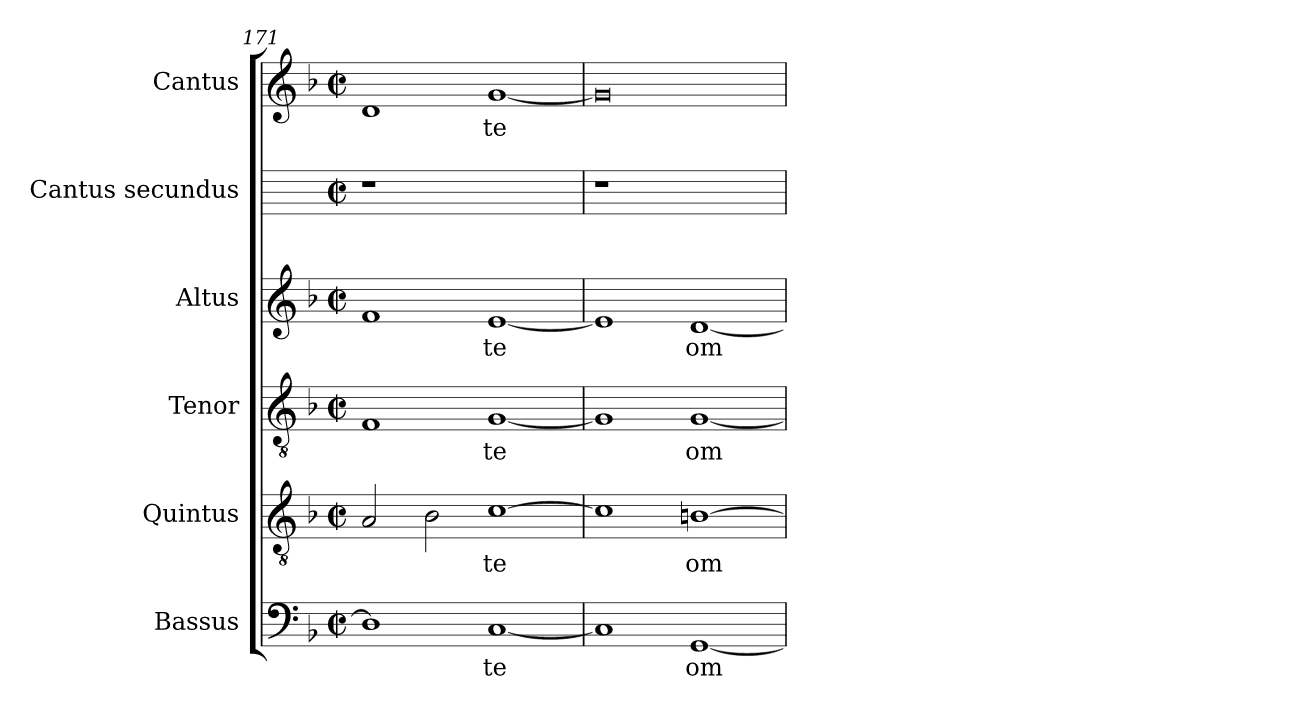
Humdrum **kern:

**kern	**text	**kern	**text	**kern	**text	**kern	**text	**kern	**kern	**text
*part6	*part6	*part5	*part5	*part4	*part4	*part3	*part3	*part2	*part1	*part1
*staff6	*staff6	*staff5	*staff5	*staff4	*staff4	*staff3	*staff3	*staff2	*staff1	*staff1
*I"Bassus	*	*I"Quintus	*	*I"Tenor	*	*I"Altus	*	*I"Cantus  secundus	*I"Cantus	*
*I'B	*	*I'Q	*	*I'T	*	*I'A	*	*	*I'C	*
*clefF4	*	*clefGv2	*	*clefGv2	*	*clefG2	*	*	*clefG2	*
*k[b-]	*	*k[b-]	*	*k[b-]	*	*k[b-]	*	*k[]	*k[b-]	*
*F:	*	*F:	*	*F:	*	*F:	*	*C:	*F:	*
*M2/2	*	*M2/2	*	*M2/2	*	*M2/2	*	*M2/2	*M2/2	*
*met(c|)	*	*met(c|)	*	*met(c|)	*	*met(c|)	*	*met(c|)	*met(c|)	*
=171	=171	=171	=171	=171	=171	=171	=171	=171	=171	=171
!	!LO:LY:b:cj	!	!LO:LY:b:cj	!	!LO:LY:b:cj	!	!LO:LY:b:cj	!	!	!LO:LY:b:cj
1D]	.	2A/	.	1F	.	1f	.	1r	1d	.
!	!	!	!LO:LY:b:cj	!	!	!	!	!	!	!
.	.	2B-\	.	.	.	.	.	.	.	.
!	!LO:LY:b:cj	!	!LO:LY:b:cj	!	!LO:LY:b:cj	!	!LO:LY:b:cj	!	!	!LO:LY:b:cj
[<1C	te	[>1c	te	[<1G	te	[<1e	te	1ryy	[<1g	te
=172	=172	=172	=172	=172	=172	=172	=172	=172	=172	=172
!	!LO:LY:b:cj	!	!LO:LY:b:cj	!	!LO:LY:b:cj	!	!LO:LY:b:cj	!	!	!LO:LY:b:cj
1C]	.	1c]	.	1G]	.	1e]	.	1r	0g]	.
!	!LO:LY:b:cj	!	!LO:LY:b:cj	!	!LO:LY:b:cj	!	!LO:LY:b:cj	!	!	!
[<1GG	om	[<1Bn	om	[<1G	om-	[<1d	om-	1ryy	.	.
=	=	=	=	=	=	=	=	=	=	=
*-	*-	*-	*-	*-	*-	*-	*-	*-	*-	*-
